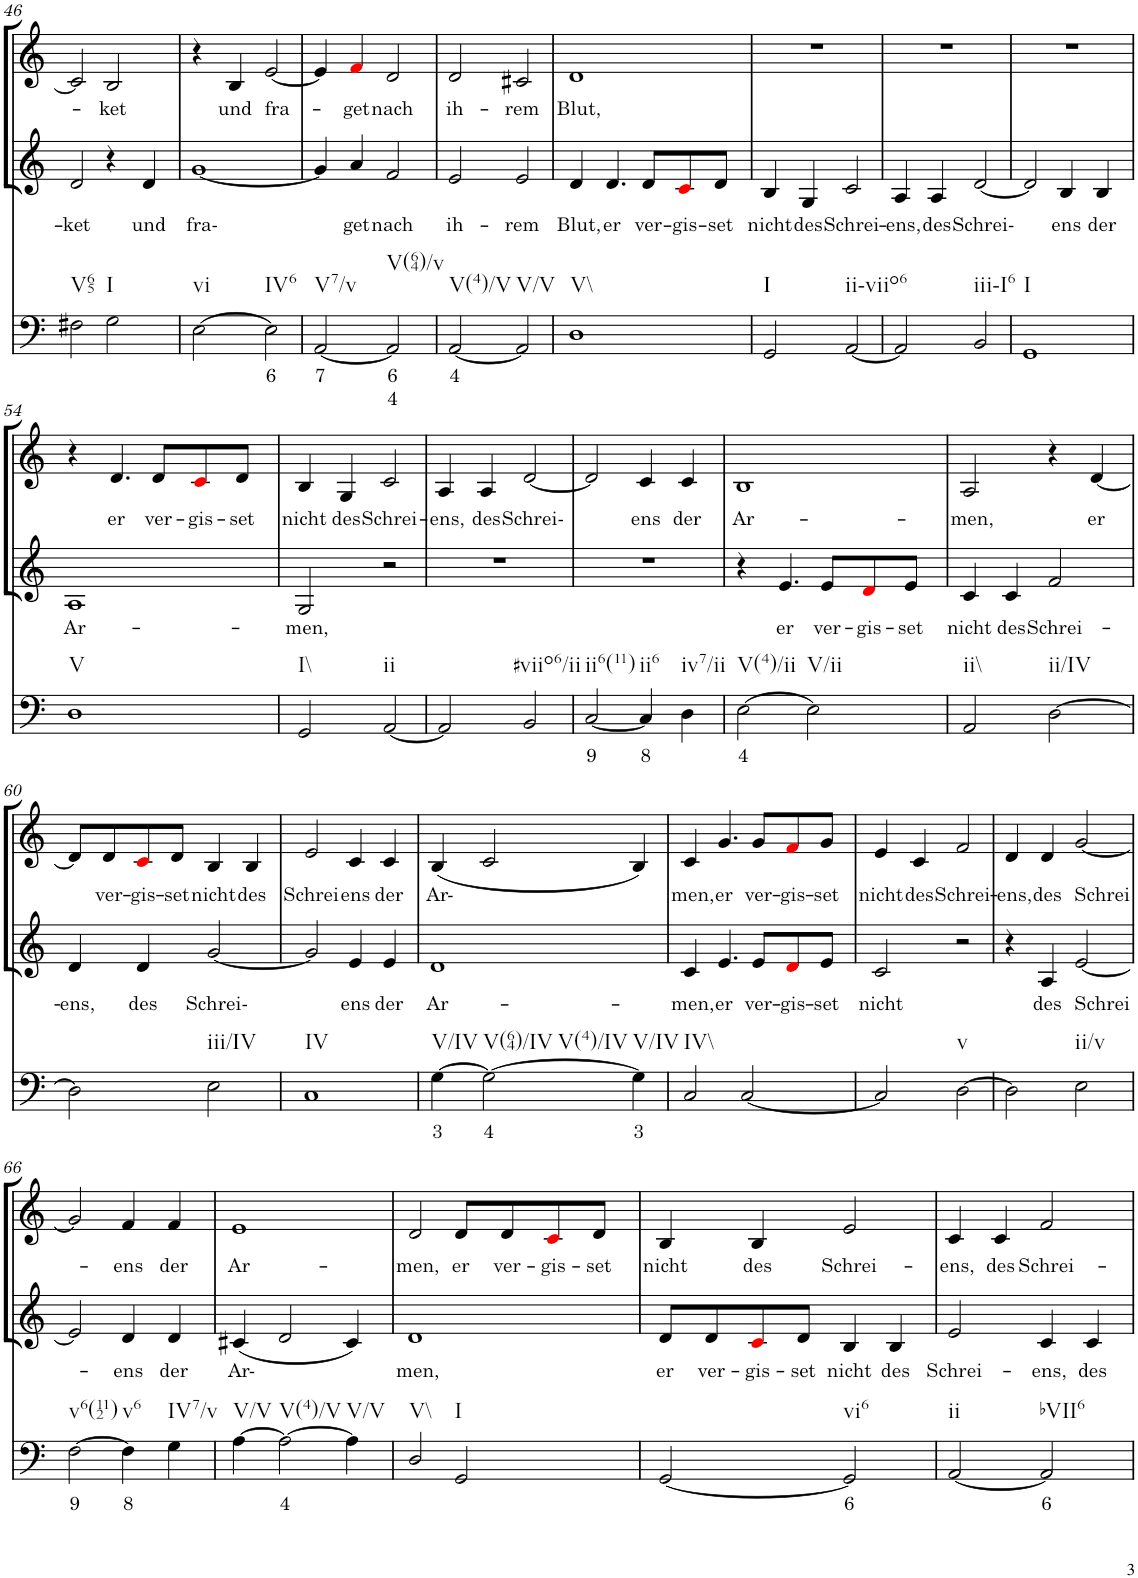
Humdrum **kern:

**kern	**text	**text	**kern	**text	**kern	**text
*part3	*part3	*part3	*part2	*part2	*part1	*part1
*staff3	*staff3	*staff3	*staff2	*staff2	*staff1	*staff1
*I"Continuo	*	*	*I"Alto II	*	*I"Alto I	*
!!LO:PB:g=z
*clefF4	*	*	*clefG2	*	*clefG2	*
*k[]	*	*	*k[]	*	*k[]	*
*M4/4	*	*	*M4/4	*	*M4/4	*
=46	=46	=46	=46	=46	=46	=46
!LO:TX:b:t=V65	!	!	!	!	!	!
!	!	!	!	!LO:LY:b	!	!
2F#X\	.	.	2d/	ket	2c/]	.
!LO:TX:b:t=I	!	!	!	!	!	!
!	!	!	!	!	!	!LO:LY:b
2G\	.	.	4r	.	2B/	ket
!	!	!	!	!LO:LY:b	!	!
.	.	.	4d/	und	.	.
=47	=47	=47	=47	=47	=47	=47
!LO:TX:b:t=vi	!	!	!	!	!	!
!	!	!	!	!LO:LY:b	!	!
[2E\	.	.	[1g	fra-	4r	.
!	!	!	!	!	!	!LO:LY:b
.	.	.	.	.	4B/	und
!LO:TX:b:t=IV6	!	!	!	!	!	!
!	!LO:LY:b	!	!	!	!	!LO:LY:b
2E\]	6	.	.	.	[2e/	fra-
=48	=48	=48	=48	=48	=48	=48
!LO:TX:b:t=V7/v	!	!	!	!	!	!
!	!LO:LY:b	!	!	!	!	!
[2AA/	7	.	4g/]	.	4e/]	.
!	!	!	!	!LO:LY:b	!	!LO:LY:b
.	.	.	4a/	get	4fi/	get
!LO:TX:b:t=V(64)/v	!	!	!	!	!	!
!	!LO:LY:b	!LO:LY:b	!	!LO:LY:b	!	!LO:LY:b
2AA/]	6	4	2f/	nach	2d/	nach
=49	=49	=49	=49	=49	=49	=49
!LO:TX:b:t=V(4)/V	!	!	!	!	!	!
!	!LO:LY:b	!	!	!LO:LY:b	!	!LO:LY:b
[2AA/	4	.	2e/	ih-	2d/	ih-
!LO:TX:b:t=V/V	!	!	!	!	!	!
!	!	!	!	!LO:LY:b	!	!LO:LY:b
2AA/]	.	.	2e/	rem	2c#X/	rem
=50	=50	=50	=50	=50	=50	=50
!LO:TX:b:t=V\\	!	!	!	!	!	!
!	!	!	!	!LO:LY:b	!	!LO:LY:b
1D	.	.	4d/	Blut,	1d	Blut,
!	!	!	!	!LO:LY:b	!	!
.	.	.	4.d/	er	.	.
!	!	!	!	!LO:LY:b	!	!
.	.	.	8d/L	ver-	.	.
!	!	!	!	!LO:LY:b	!	!
.	.	.	8ci/	gis-	.	.
!	!	!	!	!LO:LY:b	!	!
.	.	.	8d/J	set	.	.
=51	=51	=51	=51	=51	=51	=51
!LO:TX:b:t=I	!	!	!	!	!	!
!	!	!	!	!LO:LY:b	!	!
2GG/	.	.	4B/	nicht	1r	.
!	!	!	!	!LO:LY:b	!	!
.	.	.	4G/	des	.	.
!LO:TX:b:t=ii-viio6	!	!	!	!	!	!
!	!	!	!	!LO:LY:b	!	!
[2AA/	.	.	2c/	Schrei-	.	.
=52	=52	=52	=52	=52	=52	=52
!	!	!	!	!LO:LY:b	!	!
2AA/]	.	.	4A/	ens,	1r	.
!	!	!	!	!LO:LY:b	!	!
.	.	.	4A/	des	.	.
!LO:TX:b:t=iii-I6	!	!	!	!	!	!
!	!	!	!	!LO:LY:b	!	!
2BB/	.	.	[2d/	Schrei-	.	.
=53	=53	=53	=53	=53	=53	=53
!LO:TX:b:t=I	!	!	!	!	!	!
1GG	.	.	2d/]	.	1r	.
!	!	!	!	!LO:LY:b	!	!
.	.	.	4B/	ens	.	.
!	!	!	!	!LO:LY:b	!	!
.	.	.	4B/	der	.	.
!!LO:LB:g=z
=54	=54	=54	=54	=54	=54	=54
!LO:TX:b:t=V	!	!	!	!	!	!
!	!	!	!	!LO:LY:b	!	!
1D	.	.	1A	Ar-	4r	.
!	!	!	!	!	!	!LO:LY:b
.	.	.	.	.	4.d/	er
!	!	!	!	!	!	!LO:LY:b
.	.	.	.	.	8d/L	ver-
!	!	!	!	!	!	!LO:LY:b
.	.	.	.	.	8ci/	gis-
!	!	!	!	!	!	!LO:LY:b
.	.	.	.	.	8d/J	set
=55	=55	=55	=55	=55	=55	=55
!LO:TX:b:t=I\\	!	!	!	!	!	!
!	!	!	!	!LO:LY:b	!	!LO:LY:b
2GG/	.	.	2G/	men,	4B/	nicht
!	!	!	!	!	!	!LO:LY:b
.	.	.	.	.	4G/	des
!LO:TX:b:t=ii	!	!	!	!	!	!
!	!	!	!	!	!	!LO:LY:b
[2AA/	.	.	2r	.	2c/	Schrei-
=56	=56	=56	=56	=56	=56	=56
!	!	!	!	!	!	!LO:LY:b
2AA/]	.	.	1r	.	4A/	ens,
!	!	!	!	!	!	!LO:LY:b
.	.	.	.	.	4A/	des
!LO:TX:b:t=#viio6/ii	!	!	!	!	!	!
!	!	!	!	!	!	!LO:LY:b
2BB/	.	.	.	.	[2d/	Schrei-
=57	=57	=57	=57	=57	=57	=57
!LO:TX:b:t=ii6(11)	!	!	!	!	!	!
!	!LO:LY:b	!	!	!	!	!
[2C/	9	.	1r	.	2d/]	.
!LO:TX:b:t=ii6	!	!	!	!	!	!
!	!LO:LY:b	!	!	!	!	!LO:LY:b
4C/]	8	.	.	.	4c/	ens
!LO:TX:b:t=iv7/ii	!	!	!	!	!	!
!	!	!	!	!	!	!LO:LY:b
4D\	.	.	.	.	4c/	der
=58	=58	=58	=58	=58	=58	=58
!LO:TX:b:t=V(4)/ii	!	!	!	!	!	!
!	!LO:LY:b	!	!	!	!	!LO:LY:b
[2E\	4	.	4r	.	1B	Ar-
!	!	!	!	!LO:LY:b	!	!
.	.	.	4.e/	er	.	.
!LO:TX:b:t=V/ii	!	!	!	!	!	!
2E\]	.	.	.	.	.	.
!	!	!	!	!LO:LY:b	!	!
.	.	.	8e/L	ver-	.	.
!	!	!	!	!LO:LY:b	!	!
.	.	.	8di/	gis-	.	.
!	!	!	!	!LO:LY:b	!	!
.	.	.	8e/J	set	.	.
=59	=59	=59	=59	=59	=59	=59
!LO:TX:b:t=ii\\	!	!	!	!	!	!
!	!	!	!	!LO:LY:b	!	!LO:LY:b
2AA/	.	.	4c/	nicht	2A/	men,
!	!	!	!	!LO:LY:b	!	!
.	.	.	4c/	des	.	.
!LO:TX:b:t=ii/IV	!	!	!	!	!	!
!	!	!	!	!LO:LY:b	!	!
[2D\	.	.	2f/	Schrei-	4r	.
!	!	!	!	!	!	!LO:LY:b
.	.	.	.	.	[4d/	er
!!LO:LB:g=z
=60	=60	=60	=60	=60	=60	=60
!	!	!	!	!LO:LY:b	!	!
2D\]	.	.	4d/	ens,	8d/L]	.
!	!	!	!	!	!	!LO:LY:b
.	.	.	.	.	8d/	ver-
!	!	!	!	!LO:LY:b	!	!LO:LY:b
.	.	.	4d/	des	8ci/	gis-
!	!	!	!	!	!	!LO:LY:b
.	.	.	.	.	8d/J	set
!LO:TX:b:t=iii/IV	!	!	!	!	!	!
!	!	!	!	!LO:LY:b	!	!LO:LY:b
2E\	.	.	[2g/	Schrei-	4B/	nicht
!	!	!	!	!	!	!LO:LY:b
.	.	.	.	.	4B/	des
=61	=61	=61	=61	=61	=61	=61
!LO:TX:b:t=IV	!	!	!	!	!	!
!	!	!	!	!	!	!LO:LY:b
1C	.	.	2g/]	.	2e/	Schrei-
!	!	!	!	!LO:LY:b	!	!LO:LY:b
.	.	.	4e/	ens	4c/	ens
!	!	!	!	!LO:LY:b	!	!LO:LY:b
.	.	.	4e/	der	4c/	der
=62	=62	=62	=62	=62	=62	=62
!LO:TX:b:t=V/IV	!	!	!	!	!	!
!	!LO:LY:b	!	!	!LO:LY:b	!	!LO:LY:b
[4G\	3	.	1d	Ar-	(4B/	Ar-
!LO:TX:b:t=V(64)/IV	!	!	!	!	!	!
!LO:TX:b:t=V(4)/IV	!	!	!	!	!	!
!	!LO:LY:b	!	!	!	!	!
2G\_	4	.	.	.	2c/	.
!LO:TX:b:t=V/IV	!	!	!	!	!	!
!	!LO:LY:b	!	!	!	!	!
4G\]	3	.	.	.	4B/)	.
=63	=63	=63	=63	=63	=63	=63
!LO:TX:b:t=IV\\	!	!	!	!	!	!
!	!	!	!	!LO:LY:b	!	!LO:LY:b
2C/	.	.	4c/	men,	4c/	men,
!	!	!	!	!LO:LY:b	!	!LO:LY:b
.	.	.	4.e/	er	4.g/	er
[2C/	.	.	.	.	.	.
!	!	!	!	!LO:LY:b	!	!LO:LY:b
.	.	.	8e/L	ver-	8g/L	ver-
!	!	!	!	!LO:LY:b	!	!LO:LY:b
.	.	.	8di/	gis-	8fi/	gis-
!	!	!	!	!LO:LY:b	!	!LO:LY:b
.	.	.	8e/J	set	8g/J	set
=64	=64	=64	=64	=64	=64	=64
!	!	!	!	!LO:LY:b	!	!LO:LY:b
2C/]	.	.	2c/	nicht	4e/	nicht
!	!	!	!	!	!	!LO:LY:b
.	.	.	.	.	4c/	des
!LO:TX:b:t=v	!	!	!	!	!	!
!	!	!	!	!	!	!LO:LY:b
[2D\	.	.	2r	.	2f/	Schrei-
=65	=65	=65	=65	=65	=65	=65
!	!	!	!	!	!	!LO:LY:b
2D\]	.	.	4r	.	4d/	ens,
!	!	!	!	!LO:LY:b	!	!LO:LY:b
.	.	.	4A/	des	4d/	des
!LO:TX:b:t=ii/v	!	!	!	!	!	!
!	!	!	!	!LO:LY:b	!	!LO:LY:b
2E\	.	.	[2e/	Schrei-	[2g/	Schrei-
!!LO:LB:g=z
=66	=66	=66	=66	=66	=66	=66
!LO:TX:b:t=v6(112)	!	!	!	!	!	!
!	!LO:LY:b	!	!	!	!	!
[2F\	9	.	2e/]	.	2g/]	.
!LO:TX:b:t=v6	!	!	!	!	!	!
!	!LO:LY:b	!	!	!LO:LY:b	!	!LO:LY:b
4F\]	8	.	4d/	ens	4f/	ens
!LO:TX:b:t=IV7/v	!	!	!	!	!	!
!	!	!	!	!LO:LY:b	!	!LO:LY:b
4G\	.	.	4d/	der	4f/	der
=67	=67	=67	=67	=67	=67	=67
!LO:TX:b:t=V/V	!	!	!	!	!	!
!	!	!	!	!LO:LY:b	!	!LO:LY:b
[4A\	.	.	(4c#X/	Ar-	1e	Ar-
!LO:TX:b:t=V(4)/V	!	!	!	!	!	!
!	!LO:LY:b	!	!	!	!	!
2A\_	4	.	2d/	.	.	.
!LO:TX:b:t=V/V	!	!	!	!	!	!
4A\]	.	.	4c#/)	.	.	.
=68	=68	=68	=68	=68	=68	=68
!LO:TX:b:t=V\\	!	!	!	!	!	!
!	!	!	!	!LO:LY:b	!	!LO:LY:b
2D/	.	.	1d	men,	2d/	men,
!LO:TX:b:t=I	!	!	!	!	!	!
!	!	!	!	!	!	!LO:LY:b
2GG/	.	.	.	.	8d/L	er
!	!	!	!	!	!	!LO:LY:b
.	.	.	.	.	8d/	ver-
!	!	!	!	!	!	!LO:LY:b
.	.	.	.	.	8ci/	gis-
!	!	!	!	!	!	!LO:LY:b
.	.	.	.	.	8d/J	set
=69	=69	=69	=69	=69	=69	=69
!	!	!	!	!LO:LY:b	!	!LO:LY:b
[2GG/	.	.	8d/L	er	4B/	nicht
!	!	!	!	!LO:LY:b	!	!
.	.	.	8d/	ver-	.	.
!	!	!	!	!LO:LY:b	!	!LO:LY:b
.	.	.	8ci/	gis-	4B/	des
!	!	!	!	!LO:LY:b	!	!
.	.	.	8d/J	set	.	.
!LO:TX:b:t=vi6	!	!	!	!	!	!
!	!LO:LY:b	!	!	!LO:LY:b	!	!LO:LY:b
2GG/]	6	.	4B/	nicht	2e/	Schrei-
!	!	!	!	!LO:LY:b	!	!
.	.	.	4B/	des	.	.
=70	=70	=70	=70	=70	=70	=70
!LO:TX:b:t=ii	!	!	!	!	!	!
!	!	!	!	!LO:LY:b	!	!LO:LY:b
[2AA/	.	.	2e/	Schrei-	4c/	ens,
!	!	!	!	!	!	!LO:LY:b
.	.	.	.	.	4c/	des
!LO:TX:b:t=bVII6	!	!	!	!	!	!
!	!LO:LY:b	!	!	!LO:LY:b	!	!LO:LY:b
2AA/]	6	.	4c/	ens,	2f/	Schrei-
!	!	!	!	!LO:LY:b	!	!
.	.	.	4c/	des	.	.
=	=	=	=	=	=	=
*-	*-	*-	*-	*-	*-	*-
